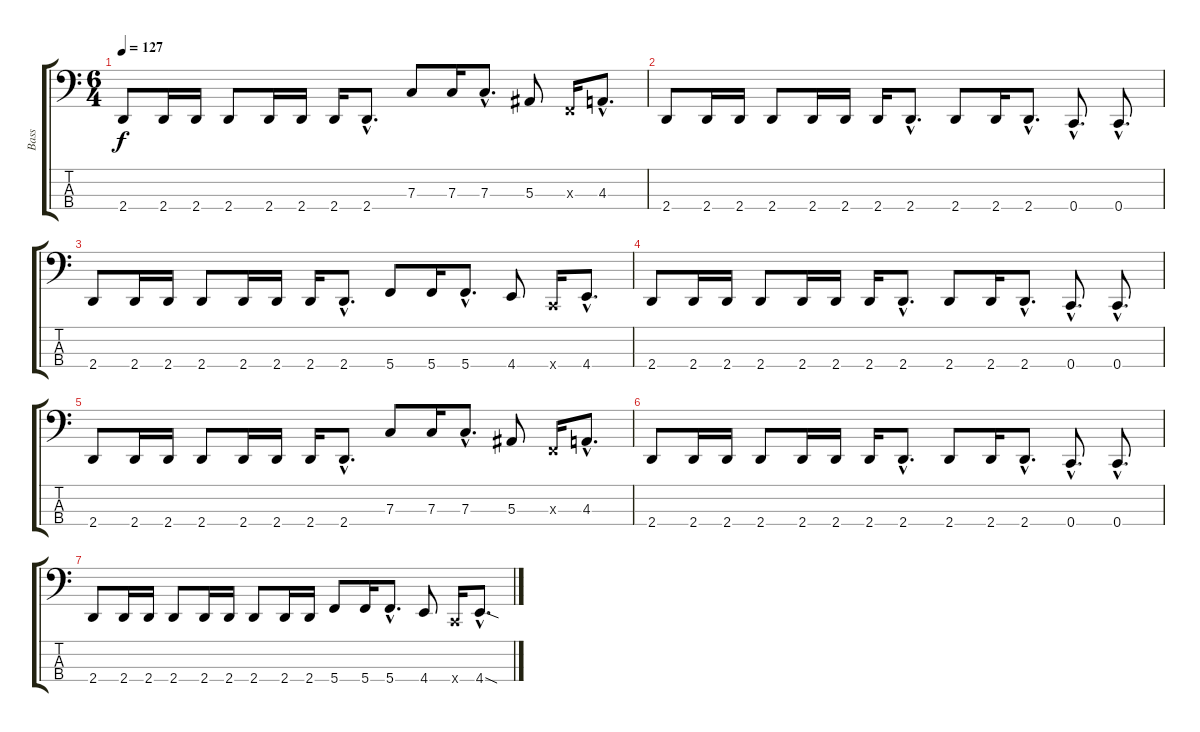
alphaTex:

\track ("Bass" "Bass") {instrument electricbassfinger}
\staff {score tabs}
\tuning (Eb2 Bb1 F1 C1) {hide}
\ts (6 4)
\tempo 127
\clef f4
\ks c
2.4.8{dy f} 2.4.16 2.4.16 2.4.8 2.4.16 2.4.16 2.4.16 2.4{hac}.8{d} 7.3.8 7.3.16 7.3{hac}.8{d} 5.3.8 0.3{x}.16 4.3{hac}.8{d} |
2.4.8 2.4.16 2.4.16 2.4.8 2.4.16 2.4.16 2.4.16 2.4{hac}.8{d} 2.4.8 2.4.16 2.4{hac}.8{d} 0.4{hac}.8{d} 0.4{hac}.8{d} |
2.4.8 2.4.16 2.4.16 2.4.8 2.4.16 2.4.16 2.4.16 2.4{hac}.8{d} 5.4.8 5.4.16 5.4{hac}.8{d} 4.4.8 0.4{x}.16 4.4{hac}.8{d} |
2.4.8 2.4.16 2.4.16 2.4.8 2.4.16 2.4.16 2.4.16 2.4{hac}.8{d} 2.4.8 2.4.16 2.4{hac}.8{d} 0.4{hac}.8{d} 0.4{hac}.8{d} |
2.4.8 2.4.16 2.4.16 2.4.8 2.4.16 2.4.16 2.4.16 2.4{hac}.8{d} 7.3.8 7.3.16 7.3{hac}.8{d} 5.3.8 0.3{x}.16 4.3{hac}.8{d} |
2.4.8 2.4.16 2.4.16 2.4.8 2.4.16 2.4.16 2.4.16 2.4{hac}.8{d} 2.4.8 2.4.16 2.4{hac}.8{d} 0.4{hac}.8{d} 0.4{hac}.8{d} |
2.4.8 2.4.16 2.4.16 2.4.8 2.4.16 2.4.16 2.4.8 2.4.16 2.4.16 5.4.8 5.4.16 5.4{hac}.8{d} 4.4.8 0.4{x}.16 4.4{sod hac}.8{d}
